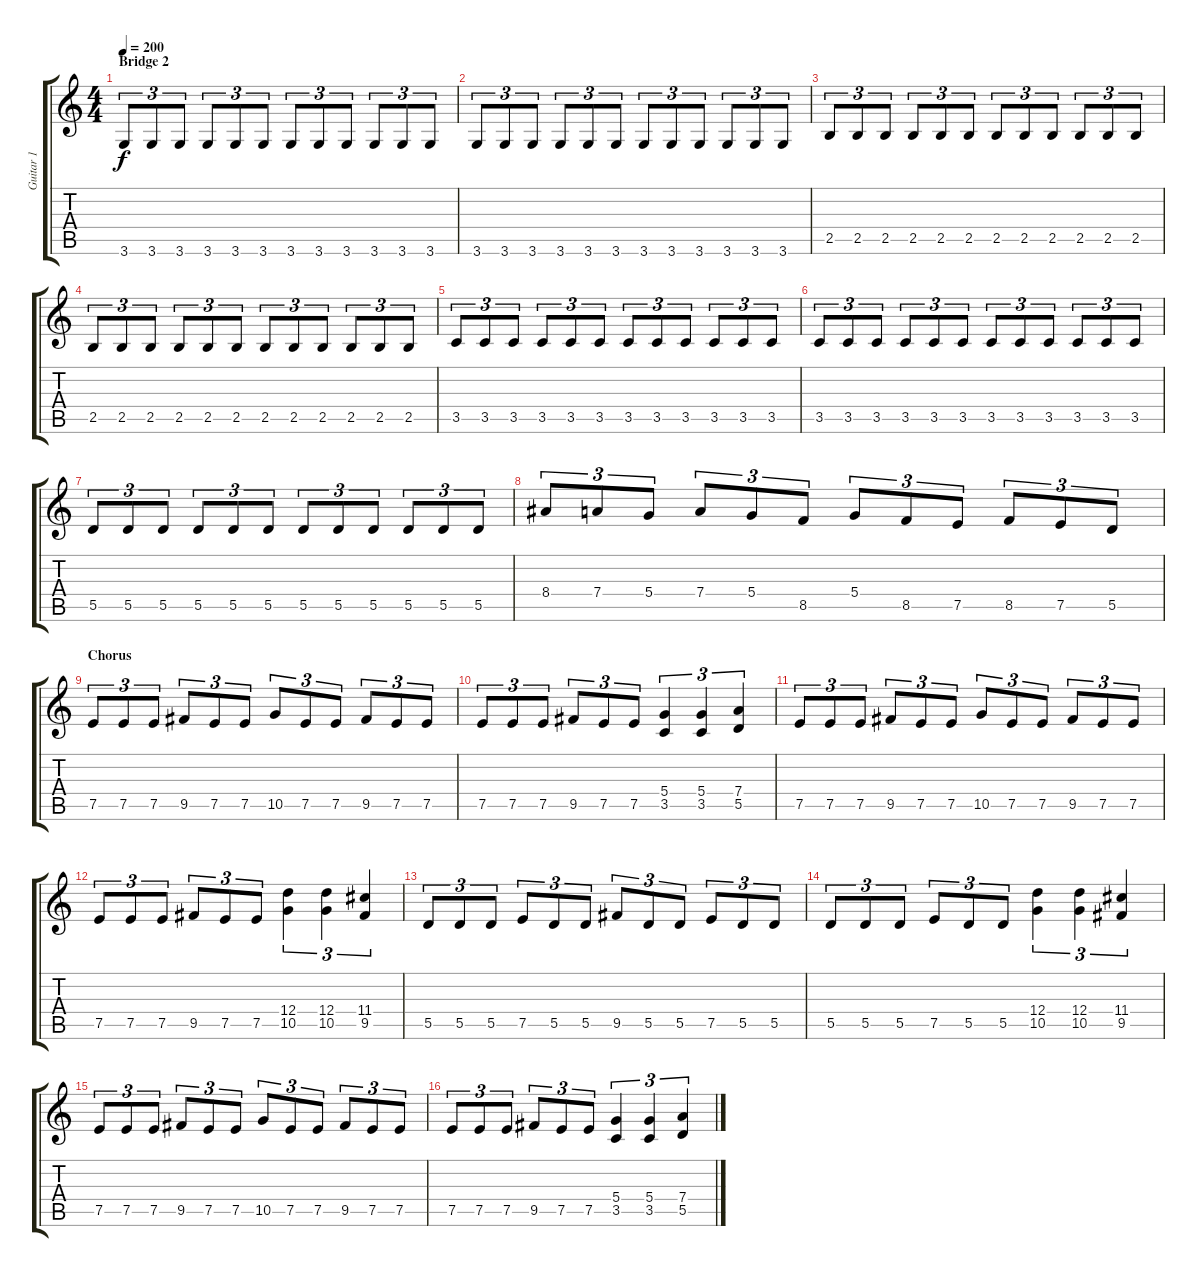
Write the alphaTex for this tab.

\track ("Guitar 1" "Guitar 1") {instrument distortionguitar}
\staff {score tabs}
\tuning (E4 B3 G3 D3 A2 E2) {hide}
\ts (4 4)
\section ("" "Bridge 2")
\tempo 200
\clef g2
\ks c
3.6.8{tu (3 2) dy f} 3.6.8{tu (3 2)} 3.6.8{tu (3 2)} 3.6.8{tu (3 2)} 3.6.8{tu (3 2)} 3.6.8{tu (3 2)} 3.6.8{tu (3 2)} 3.6.8{tu (3 2)} 3.6.8{tu (3 2)} 3.6.8{tu (3 2)} 3.6.8{tu (3 2)} 3.6.8{tu (3 2)} |
3.6.8{tu (3 2)} 3.6.8{tu (3 2)} 3.6.8{tu (3 2)} 3.6.8{tu (3 2)} 3.6.8{tu (3 2)} 3.6.8{tu (3 2)} 3.6.8{tu (3 2)} 3.6.8{tu (3 2)} 3.6.8{tu (3 2)} 3.6.8{tu (3 2)} 3.6.8{tu (3 2)} 3.6.8{tu (3 2)} |
2.5.8{tu (3 2)} 2.5.8{tu (3 2)} 2.5.8{tu (3 2)} 2.5.8{tu (3 2)} 2.5.8{tu (3 2)} 2.5.8{tu (3 2)} 2.5.8{tu (3 2)} 2.5.8{tu (3 2)} 2.5.8{tu (3 2)} 2.5.8{tu (3 2)} 2.5.8{tu (3 2)} 2.5.8{tu (3 2)} |
2.5.8{tu (3 2)} 2.5.8{tu (3 2)} 2.5.8{tu (3 2)} 2.5.8{tu (3 2)} 2.5.8{tu (3 2)} 2.5.8{tu (3 2)} 2.5.8{tu (3 2)} 2.5.8{tu (3 2)} 2.5.8{tu (3 2)} 2.5.8{tu (3 2)} 2.5.8{tu (3 2)} 2.5.8{tu (3 2)} |
3.5.8{tu (3 2)} 3.5.8{tu (3 2)} 3.5.8{tu (3 2)} 3.5.8{tu (3 2)} 3.5.8{tu (3 2)} 3.5.8{tu (3 2)} 3.5.8{tu (3 2)} 3.5.8{tu (3 2)} 3.5.8{tu (3 2)} 3.5.8{tu (3 2)} 3.5.8{tu (3 2)} 3.5.8{tu (3 2)} |
3.5.8{tu (3 2)} 3.5.8{tu (3 2)} 3.5.8{tu (3 2)} 3.5.8{tu (3 2)} 3.5.8{tu (3 2)} 3.5.8{tu (3 2)} 3.5.8{tu (3 2)} 3.5.8{tu (3 2)} 3.5.8{tu (3 2)} 3.5.8{tu (3 2)} 3.5.8{tu (3 2)} 3.5.8{tu (3 2)} |
5.5.8{tu (3 2)} 5.5.8{tu (3 2)} 5.5.8{tu (3 2)} 5.5.8{tu (3 2)} 5.5.8{tu (3 2)} 5.5.8{tu (3 2)} 5.5.8{tu (3 2)} 5.5.8{tu (3 2)} 5.5.8{tu (3 2)} 5.5.8{tu (3 2)} 5.5.8{tu (3 2)} 5.5.8{tu (3 2)} |
8.4.8{tu (3 2)} 7.4.8{tu (3 2)} 5.4.8{tu (3 2)} 7.4.8{tu (3 2)} 5.4.8{tu (3 2)} 8.5.8{tu (3 2)} 5.4.8{tu (3 2)} 8.5.8{tu (3 2)} 7.5.8{tu (3 2)} 8.5.8{tu (3 2)} 7.5.8{tu (3 2)} 5.5.8{tu (3 2)} |
\section ("" "Chorus")
7.5.8{tu (3 2)} 7.5.8{tu (3 2)} 7.5.8{tu (3 2)} 9.5.8{tu (3 2)} 7.5.8{tu (3 2)} 7.5.8{tu (3 2)} 10.5.8{tu (3 2)} 7.5.8{tu (3 2)} 7.5.8{tu (3 2)} 9.5.8{tu (3 2)} 7.5.8{tu (3 2)} 7.5.8{tu (3 2)} |
7.5.8{tu (3 2)} 7.5.8{tu (3 2)} 7.5.8{tu (3 2)} 9.5.8{tu (3 2)} 7.5.8{tu (3 2)} 7.5.8{tu (3 2)} (5.4 3.5).4{tu (3 2)} (5.4 3.5).4{tu (3 2)} (7.4 5.5).4{tu (3 2)} |
7.5.8{tu (3 2)} 7.5.8{tu (3 2)} 7.5.8{tu (3 2)} 9.5.8{tu (3 2)} 7.5.8{tu (3 2)} 7.5.8{tu (3 2)} 10.5.8{tu (3 2)} 7.5.8{tu (3 2)} 7.5.8{tu (3 2)} 9.5.8{tu (3 2)} 7.5.8{tu (3 2)} 7.5.8{tu (3 2)} |
7.5.8{tu (3 2)} 7.5.8{tu (3 2)} 7.5.8{tu (3 2)} 9.5.8{tu (3 2)} 7.5.8{tu (3 2)} 7.5.8{tu (3 2)} (12.4 10.5).4{tu (3 2)} (12.4 10.5).4{tu (3 2)} (11.4 9.5).4{tu (3 2)} |
5.5.8{tu (3 2)} 5.5.8{tu (3 2)} 5.5.8{tu (3 2)} 7.5.8{tu (3 2)} 5.5.8{tu (3 2)} 5.5.8{tu (3 2)} 9.5.8{tu (3 2)} 5.5.8{tu (3 2)} 5.5.8{tu (3 2)} 7.5.8{tu (3 2)} 5.5.8{tu (3 2)} 5.5.8{tu (3 2)} |
5.5.8{tu (3 2)} 5.5.8{tu (3 2)} 5.5.8{tu (3 2)} 7.5.8{tu (3 2)} 5.5.8{tu (3 2)} 5.5.8{tu (3 2)} (12.4 10.5).4{tu (3 2)} (12.4 10.5).4{tu (3 2)} (11.4 9.5).4{tu (3 2)} |
7.5.8{tu (3 2)} 7.5.8{tu (3 2)} 7.5.8{tu (3 2)} 9.5.8{tu (3 2)} 7.5.8{tu (3 2)} 7.5.8{tu (3 2)} 10.5.8{tu (3 2)} 7.5.8{tu (3 2)} 7.5.8{tu (3 2)} 9.5.8{tu (3 2)} 7.5.8{tu (3 2)} 7.5.8{tu (3 2)} |
7.5.8{tu (3 2)} 7.5.8{tu (3 2)} 7.5.8{tu (3 2)} 9.5.8{tu (3 2)} 7.5.8{tu (3 2)} 7.5.8{tu (3 2)} (5.4 3.5).4{tu (3 2)} (5.4 3.5).4{tu (3 2)} (7.4 5.5).4{tu (3 2)}
